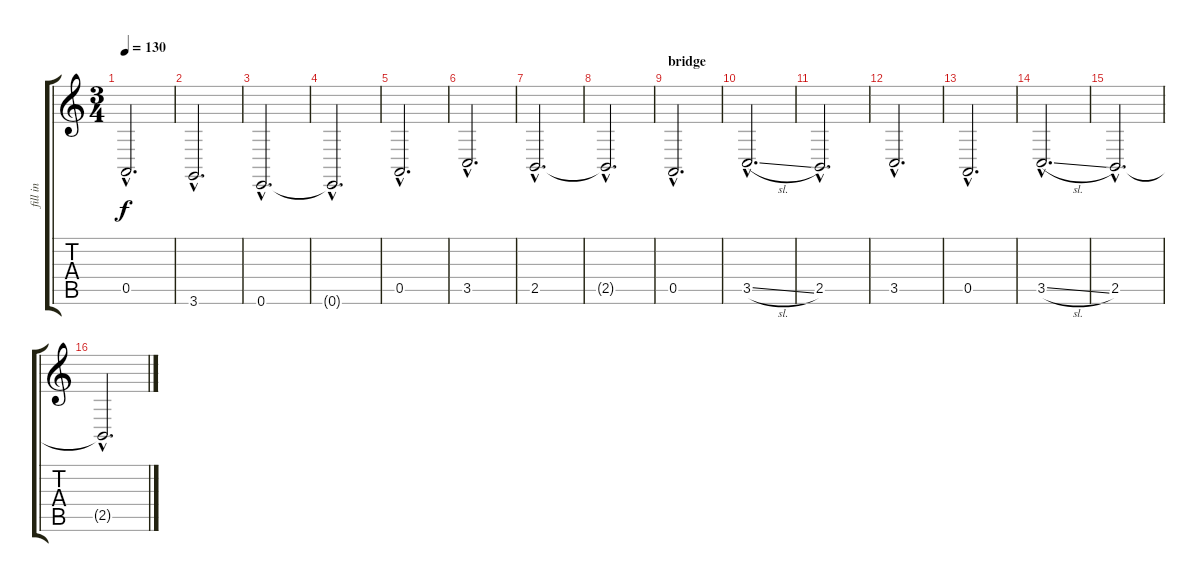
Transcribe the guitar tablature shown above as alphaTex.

\track ("fill in" "fill in") {instrument cello}
\staff {score tabs}
\tuning (E4 B3 G3 D3 A2 E2) {hide}
\ts (3 4)
\tempo 130
\clef g2
\ks c
0.5{hac}.2{d dy f} |
3.6{hac}.2{d} |
0.6{hac}.2{d} |
0.6{hac t}.2{d} |
0.5{hac}.2{d} |
3.5{hac}.2{d} |
2.5{hac}.2{d} |
2.5{hac t}.2{d} |
\section ("" "bridge")
0.5{hac}.2{d} |
3.5{sl hac}.2{d} |
2.5{hac}.2{d} |
3.5{hac}.2{d} |
0.5{hac}.2{d} |
3.5{sl hac}.2{d} |
2.5{hac}.2{d} |
2.5{hac t}.2{d}
